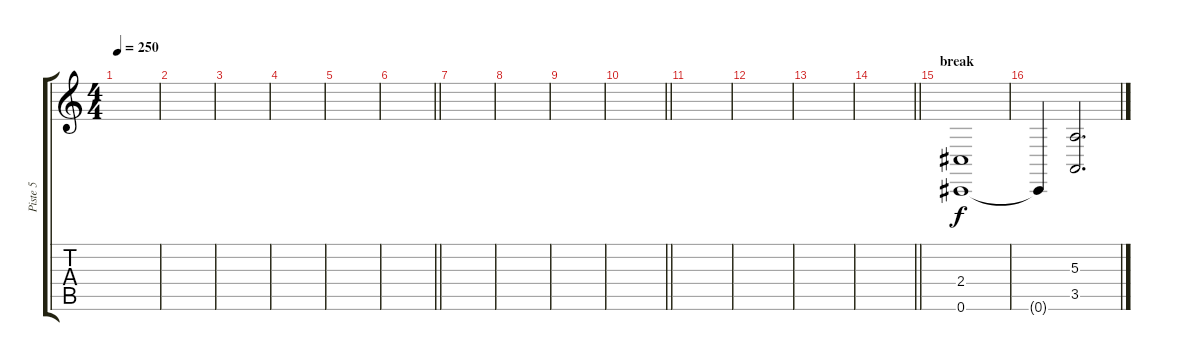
\track ("Piste 5" "Piste 5") {instrument stringensemble1}
\staff {score tabs}
\tuning (Db4 Ab3 E3 B2 Gb2 Db2) {hide}
\ts (4 4)
\tempo 250
\clef g2
\ks c
|
|
|
|
|
\barLineRight lightlight
|
|
|
|
\barLineRight lightlight
|
|
|
|
\barLineRight lightlight
|
\section ("" "break")
(2.4 0.6).1 |
0.6{t}.4 (5.3 3.5).2{d}
